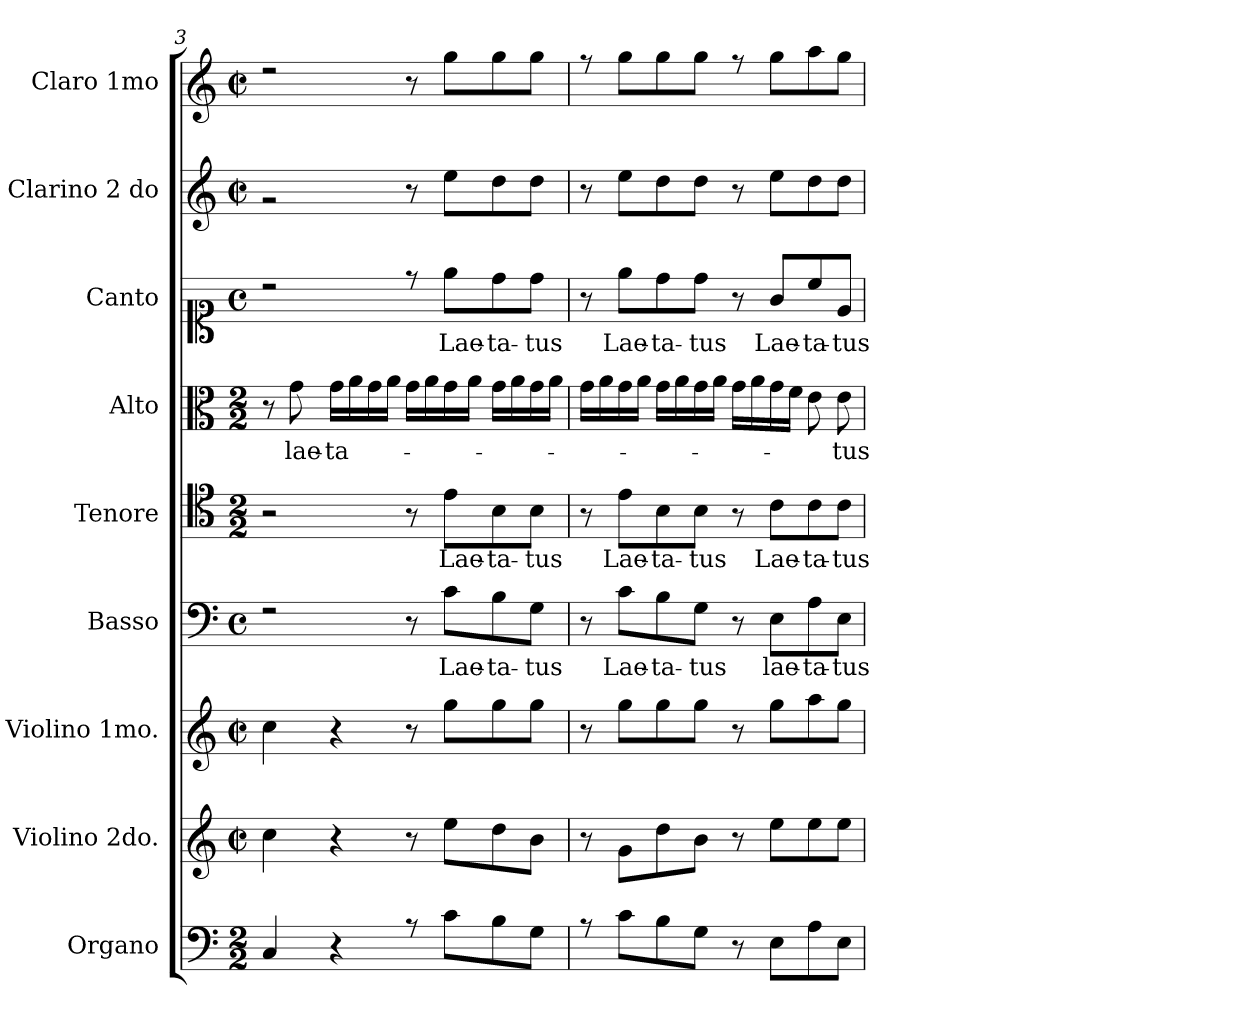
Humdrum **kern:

**kern	**kern	**kern	**kern	**text	**kern	**text	**kern	**text	**kern	**text	**kern	**kern
*part9	*part8	*part7	*part6	*part6	*part5	*part5	*part4	*part4	*part3	*part3	*part2	*part1
*staff9	*staff8	*staff7	*staff6	*staff6	*staff5	*staff5	*staff4	*staff4	*staff3	*staff3	*staff2	*staff1
*I"Organo	*I"Violino 2do.	*I"Violino 1mo.	*I"Basso	*	*I"Tenore	*	*I"Alto	*	*I"Canto	*	*I"Clarino 2 do	*I"Claro 1mo
*I'org	*I'vl 2	*I'vl 1	*I'B	*	*I'T	*	*I'A	*	*	*	*I'clno 2	*
*clefF4	*clefG2	*clefG2	*clefF4	*	*clefC4	*	*clefC3	*	*clefC1	*	*clefG2	*clefG2
*k[]	*k[]	*k[]	*k[]	*	*k[]	*	*k[]	*	*k[]	*	*k[]	*k[]
*M2/2	*M2/2	*M2/2	*M2/2	*	*M2/2	*	*M2/2	*	*M2/2	*	*M2/2	*M2/2
*	*met(c|)	*met(c|)	*met(c)	*	*	*	*	*	*met(c)	*	*met(c|)	*met(c|)
=3	=3	=3	=3	=3	=3	=3	=3	=3	=3	=3	=3	=3
4C/	4cc\	4cc\	2rF	.	2r	.	8r	.	2rb	.	2rg	2rdd
.	.	.	.	.	.	.	8g\	lae-	.	.	.	.
4r	4r	4r	.	.	.	.	16g\LL	-ta-	.	.	.	.
.	.	.	.	.	.	.	16a\	.	.	.	.	.
.	.	.	.	.	.	.	16g\	.	.	.	.	.
.	.	.	.	.	.	.	16a\JJ	.	.	.	.	.
8rA	8r	8r	8r	.	8r	.	16g\LL	.	8rdd	.	8r	8r
.	.	.	.	.	.	.	16a\	.	.	.	.	.
8c\L	8ee\L	8gg\L	8c\L	Lae-	8e\L	Lae-	16g\	.	8ee\L	Lae-	8ee\L	8gg\L
.	.	.	.	.	.	.	16a\JJ	.	.	.	.	.
8B\	8dd\	8gg\	8B\	-ta-	8B\	-ta-	16g\LL	.	8dd\	-ta-	8dd\	8gg\
.	.	.	.	.	.	.	16a\	.	.	.	.	.
8G\J	8b\J	8gg\J	8G\J	-tus	8B\J	-tus	16g\	.	8dd\J	-tus	8dd\J	8gg\J
.	.	.	.	.	.	.	16a\JJ	.	.	.	.	.
=4	=4	=4	=4	=4	=4	=4	=4	=4	=4	=4	=4	=4
8rA	8r	8r	8r	.	8r	.	16g\LL	.	8r	.	8r	8rff
.	.	.	.	.	.	.	16a\	.	.	.	.	.
!	!	!	!	!LO:LY:i	!	!LO:LY:i	!	!	!	!LO:LY:i	!	!
8c\L	8g\L	8gg\L	8c\L	Lae-	8e\L	Lae-	16g\	.	8ee\L	Lae-	8ee\L	8gg\L
.	.	.	.	.	.	.	16a\JJ	.	.	.	.	.
!	!	!	!	!LO:LY:i	!	!LO:LY:i	!	!	!	!LO:LY:i	!	!
8B\	8dd\	8gg\	8B\	-ta-	8B\	-ta-	16g\LL	.	8dd\	-ta-	8dd\	8gg\
.	.	.	.	.	.	.	16a\	.	.	.	.	.
!	!	!	!	!LO:LY:i	!	!LO:LY:i	!	!	!	!LO:LY:i	!	!
8G\J	8b\J	8gg\J	8G\J	-tus	8B\J	-tus	16g\	.	8dd\J	-tus	8dd\J	8gg\J
.	.	.	.	.	.	.	16a\JJ	.	.	.	.	.
8r	8r	8r	8r	.	8r	.	16g\LL	.	8r	.	8r	8rff
.	.	.	.	.	.	.	16a\	.	.	.	.	.
!	!	!	!	!	!	!	!	!	!	!LO:LY:i	!	!
8E\L	8ee\L	8gg\L	8E\L	lae-	8c\L	Lae-	16g\	.	8g/L	Lae-	8ee\L	8gg\L
.	.	.	.	.	.	.	16f\JJ	.	.	.	.	.
!	!	!	!	!	!	!	!	!	!	!LO:LY:i	!	!
8A\	8ee\	8aa\	8A\	-ta-	8c\	-ta-	8e\	.	8cc/	-ta-	8dd\	8aa\
!	!	!	!	!	!	!	!	!	!	!LO:LY:i	!	!
8E\J	8ee\J	8gg\J	8E\J	-tus	8c\J	-tus	8e\	-tus	8e/J	-tus	8dd\J	8gg\J
=	=	=	=	=	=	=	=	=	=	=	=	=
*-	*-	*-	*-	*-	*-	*-	*-	*-	*-	*-	*-	*-
